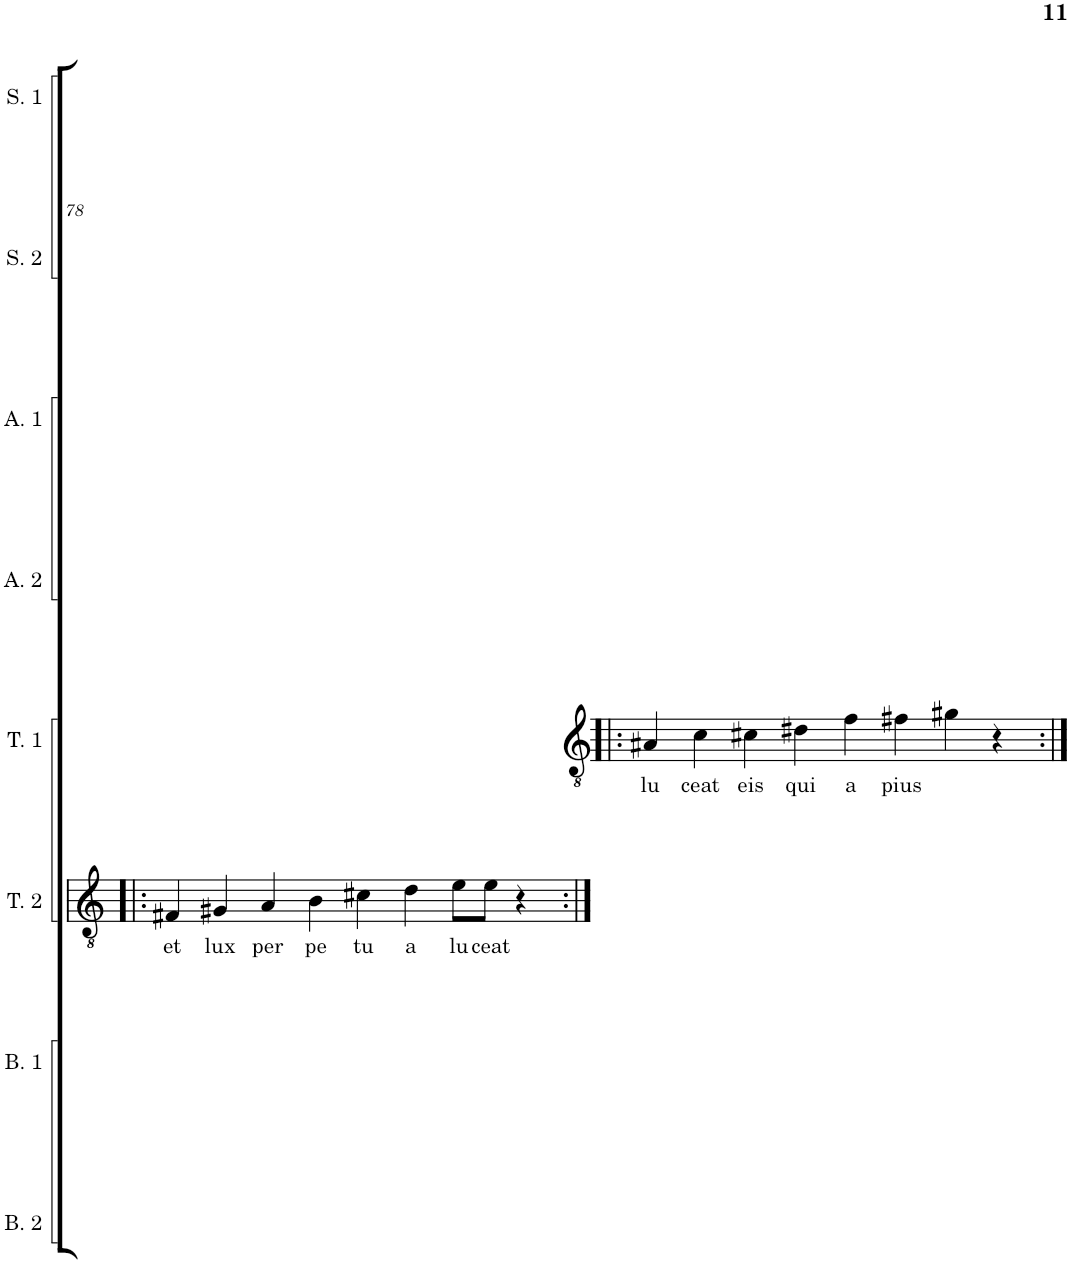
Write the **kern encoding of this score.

**kern	**kern	**kern	**text	**kern	**text	**kern	**kern	**kern	**kern
*part8	*part7	*part6	*part6	*part5	*part5	*part4	*part3	*part2	*part1
*staff8	*staff7	*staff6	*staff6	*staff5	*staff5	*staff4	*staff3	*staff2	*staff1
*I"Bass 2	*I"Bass 1	*I"Tenor 2	*	*I"Tenor 1	*	*I"Alto 2	*I"Alto 1	*I"Soprano 2	*I"Soprano 1
*I'B. 2	*I'B. 1	*I'T. 2	*	*I'T. 1	*	*I'A. 2	*I'A. 1	*I'S. 2	*I'S. 1
!!LO:PB:g=z
*clefF4	*clefF4	*clefGv2	*	*clefGv2	*	*clefG2	*clefG2	*clefG2	*clefG2
*k[]	*k[]	*k[]	*	*k[]	*	*k[]	*k[]	*k[]	*k[]
*M8/4	*M8/4	*M8/4	*	*M8/4	*	*M8/4	*M8/4	*M8/4	*M8/4
=78!|:	=78!|:	=78!|:	=78!|:	=78!|:	=78!|:	=78!|:	=78!|:	=78!|:	=78!|:
!	!	!	!LO:LY:b	!	!	!	!	!	!
0r	0r	4F#X/	et	0r	.	0r	0r	0r	0r
!	!	!	!LO:LY:b	!	!	!	!	!	!
.	.	4G#X/	lux	.	.	.	.	.	.
!	!	!	!LO:LY:b	!	!	!	!	!	!
.	.	4A/	per	.	.	.	.	.	.
!	!	!	!LO:LY:b	!	!	!	!	!	!
.	.	4B\	pe	.	.	.	.	.	.
!	!	!	!LO:LY:b	!	!	!	!	!	!
.	.	4c#X\	tu	.	.	.	.	.	.
!	!	!	!LO:LY:b	!	!	!	!	!	!
.	.	4d\	a	.	.	.	.	.	.
!	!	!	!LO:LY:b	!	!	!	!	!	!
.	.	8e\L	lu	.	.	.	.	.	.
!	!	!	!LO:LY:b	!	!	!	!	!	!
.	.	8e\J	ceat	.	.	.	.	.	.
.	.	4r	.	.	.	.	.	.	.
=79:|!|:	=79:|!|:	=79:|!|:	=79:|!|:	=79:|!|:	=79:|!|:	=79:|!|:	=79:|!|:	=79:|!|:	=79:|!|:
!	!	!	!	!	!LO:LY:b	!	!	!	!
0r	0r	0r	.	4A#X/	lu	0r	0r	0r	0r
!	!	!	!	!	!LO:LY:b	!	!	!	!
.	.	.	.	4c\	ceat	.	.	.	.
!	!	!	!	!	!LO:LY:b	!	!	!	!
.	.	.	.	4c#X\	eis	.	.	.	.
!	!	!	!	!	!LO:LY:b	!	!	!	!
.	.	.	.	4d#X\	qui	.	.	.	.
!	!	!	!	!	!LO:LY:b	!	!	!	!
.	.	.	.	4f\	a	.	.	.	.
!	!	!	!	!	!LO:LY:b	!	!	!	!
.	.	.	.	4f#X\	pius	.	.	.	.
.	.	.	.	4g#X\	.	.	.	.	.
.	.	.	.	4r	.	.	.	.	.
=:|!	=:|!	=:|!	=:|!	=:|!	=:|!	=:|!	=:|!	=:|!	=:|!
*-	*-	*-	*-	*-	*-	*-	*-	*-	*-
